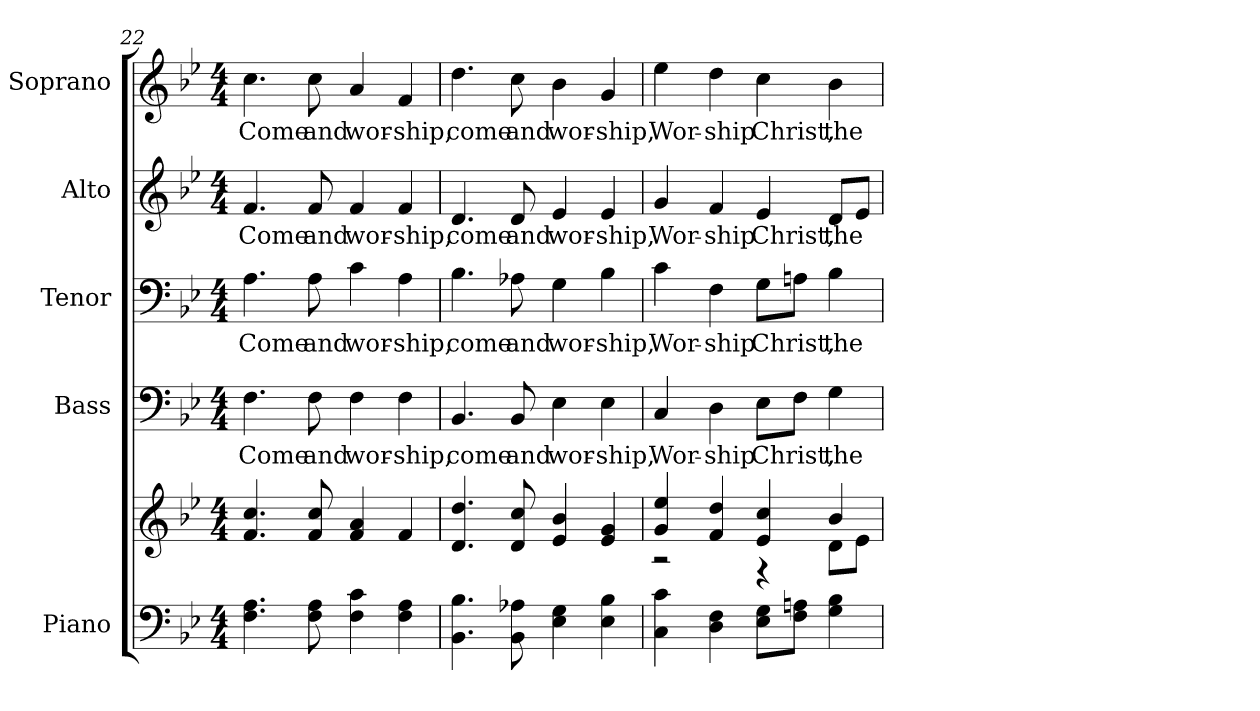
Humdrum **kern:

**kern	**kern	**kern	**text	**kern	**text	**kern	**text	**kern	**text
*part5	*part5	*part4	*part4	*part3	*part3	*part2	*part2	*part1	*part1
*staff6	*staff5	*staff4	*staff4	*staff3	*staff3	*staff2	*staff2	*staff1	*staff1
*I"Piano	*	*I"Bass	*	*I"Tenor	*	*I"Alto	*	*I"Soprano	*
*I'Pno.	*	*I'B.	*	*I'T.	*	*I'A.	*	*I'S.	*
*clefF4	*clefG2	*clefF4	*	*clefF4	*	*clefG2	*	*clefG2	*
*k[b-e-]	*k[b-e-]	*k[b-e-]	*	*k[b-e-]	*	*k[b-e-]	*	*k[b-e-]	*
*B-:	*B-:	*B-:	*	*B-:	*	*B-:	*	*B-:	*
*M4/4	*M4/4	*M4/4	*	*M4/4	*	*M4/4	*	*M4/4	*
=22	=22	=22	=22	=22	=22	=22	=22	=22	=22
!	!	!	!LO:LY:b:color=#000000	!	!	!	!	!	!
!	!	!	!	!	!LO:LY:b:color=#000000	!	!	!	!
!	!	!	!	!	!	!	!LO:LY:b:color=#000000	!	!
!	!	!	!	!	!	!	!	!	!LO:LY:b:color=#000000
4.Fi\ 4.Ai	4.fi/ 4.cci	4.Fi\	Come	4.Ai\	Come	4.fi/	Come	4.cci\	Come
!	!	!	!LO:LY:b:color=#000000	!	!	!	!	!	!
!	!	!	!	!	!LO:LY:b:color=#000000	!	!	!	!
!	!	!	!	!	!	!	!LO:LY:b:color=#000000	!	!
!	!	!	!	!	!	!	!	!	!LO:LY:b:color=#000000
8Fi\ 8Ai	8fi/ 8cci	8Fi\	and	8Ai\	and	8fi/	and	8cci\	and
!	!	!	!LO:LY:b:color=#000000	!	!	!	!	!	!
!	!	!	!	!	!LO:LY:b:color=#000000	!	!	!	!
!	!	!	!	!	!	!	!LO:LY:b:color=#000000	!	!
!	!	!	!	!	!	!	!	!	!LO:LY:b:color=#000000
4Fi\ 4ci	4fi/ 4ai	4Fi\	wor-	4ci\	wor-	4fi/	wor-	4ai/	wor-
!	!	!	!LO:LY:b:color=#000000	!	!	!	!	!	!
!	!	!	!	!	!LO:LY:b:color=#000000	!	!	!	!
!	!	!	!	!	!	!	!LO:LY:b:color=#000000	!	!
!	!	!	!	!	!	!	!	!	!LO:LY:b:color=#000000
4Fi\ 4Ai	4fi/	4Fi\	-ship,	4Ai\	-ship,	4fi/	-ship,	4fi/	-ship,
!!LO:PB:g=z
=23	=23	=23	=23	=23	=23	=23	=23	=23	=23
!	!	!	!LO:LY:b:color=#000000	!	!	!	!	!	!
!	!	!	!	!	!LO:LY:b:color=#000000	!	!	!	!
!	!	!	!	!	!	!	!LO:LY:b:color=#000000	!	!
!	!	!	!	!	!	!	!	!	!LO:LY:b:color=#000000
4.BB-i\ 4.B-i	4.di/ 4.ddi	4.BB-i/	come	4.B-i\	come	4.di/	come	4.ddi\	come
!	!	!	!LO:LY:b:color=#000000	!	!	!	!	!	!
!	!	!	!	!	!LO:LY:b:color=#000000	!	!	!	!
!	!	!	!	!	!	!	!LO:LY:b:color=#000000	!	!
!	!	!	!	!	!	!	!	!	!LO:LY:b:color=#000000
8BB-i\ 8A-Xi	8di/ 8cci	8BB-i/	and	8A-Xi\	and	8di/	and	8cci\	and
!	!	!	!LO:LY:b:color=#000000	!	!	!	!	!	!
!	!	!	!	!	!LO:LY:b:color=#000000	!	!	!	!
!	!	!	!	!	!	!	!LO:LY:b:color=#000000	!	!
!	!	!	!	!	!	!	!	!	!LO:LY:b:color=#000000
4E-i\ 4Gi	4e-i/ 4b-i	4E-i\	wor-	4Gi\	wor-	4e-i/	wor-	4b-i\	wor-
!	!	!	!LO:LY:b:color=#000000	!	!	!	!	!	!
!	!	!	!	!	!LO:LY:b:color=#000000	!	!	!	!
!	!	!	!	!	!	!	!LO:LY:b:color=#000000	!	!
!	!	!	!	!	!	!	!	!	!LO:LY:b:color=#000000
4E-i\ 4B-i	4e-i/ 4gi	4E-i\	-ship,	4B-i\	-ship,	4e-i/	-ship,	4gi/	-ship,
=24	=24	=24	=24	=24	=24	=24	=24	=24	=24
*	*^	*	*	*	*	*	*	*	*
!	!	!	!	!LO:LY:b:color=#000000	!	!	!	!	!	!
!	!	!	!	!	!	!LO:LY:b:color=#000000	!	!	!	!
!	!	!	!	!	!	!	!	!LO:LY:b:color=#000000	!	!
!	!	!	!	!	!	!	!	!	!	!LO:LY:b:color=#000000
4Ci\ 4ci	4gi/ 4ee-i	2r	4Ci/	Wor-	4ci\	Wor-	4gi/	Wor-	4ee-i\	Wor-
!	!	!	!	!LO:LY:b:color=#000000	!	!	!	!	!	!
!	!	!	!	!	!	!LO:LY:b:color=#000000	!	!	!	!
!	!	!	!	!	!	!	!	!LO:LY:b:color=#000000	!	!
!	!	!	!	!	!	!	!	!	!	!LO:LY:b:color=#000000
4Di\ 4Fi	4fi/ 4ddi	.	4Di\	-ship	4Fi\	-ship	4fi/	-ship	4ddi\	-ship
!	!	!	!	!LO:LY:b:color=#000000	!	!	!	!	!	!
!	!	!	!	!	!	!LO:LY:b:color=#000000	!	!	!	!
!	!	!	!	!	!	!	!	!LO:LY:b:color=#000000	!	!
!	!	!	!	!	!	!	!	!	!	!LO:LY:b:color=#000000
8E-i\ 8GiL	4e-i/ 4cci	4r	8E-i\L	Christ,	8Gi\L	Christ,	4e-i/	Christ,	4cci\	Christ,
8Fi\ 8AniJ	.	.	8Fi\J	.	8Ani\J	.	.	.	.	.
!	!	!	!	!LO:LY:b:color=#000000	!	!	!	!	!	!
!	!	!	!	!	!	!LO:LY:b:color=#000000	!	!	!	!
!	!	!	!	!	!	!	!	!LO:LY:b:color=#000000	!	!
!	!	!	!	!	!	!	!	!	!	!LO:LY:b:color=#000000
4Gi\ 4B-i	4b-i/	8di\L	4Gi\	the	4B-i\	the	8di/L	the	4b-i\	the
.	.	8e-i\J	.	.	.	.	8e-i/J	.	.	.
*	*v	*v	*	*	*	*	*	*	*	*
=	=	=	=	=	=	=	=	=	=
*-	*-	*-	*-	*-	*-	*-	*-	*-	*-
